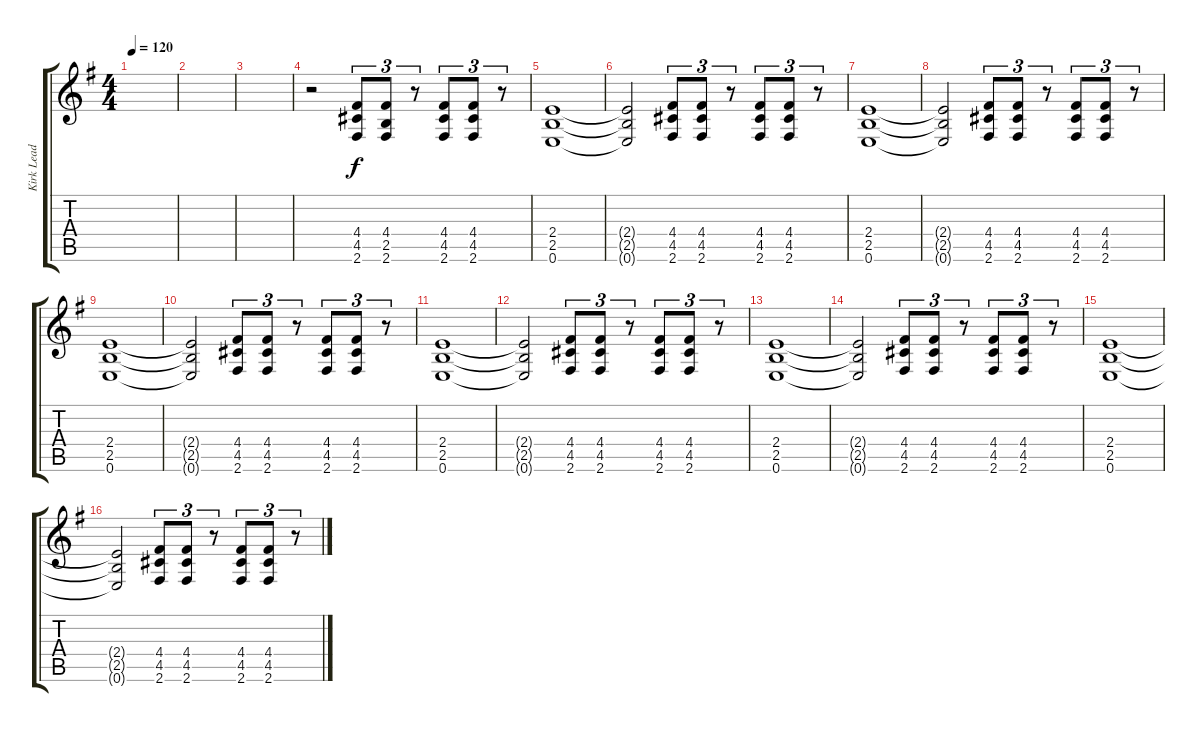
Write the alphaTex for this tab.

\track ("Kirk Lead" "Kirk Lead") {instrument distortionguitar}
\staff {score tabs}
\tuning (E4 B3 G3 D3 A2 E2) {hide}
\ts (4 4)
\tempo 120
\clef g2
\ks g
|
|
|
r.2 (4.4 4.5 2.6).8{tu (3 2)} (4.4 2.5 2.6).8{tu (3 2)} r.8{tu (3 2)} (4.4 4.5 2.6).8{tu (3 2)} (4.4 4.5 2.6).8{tu (3 2)} r.8{tu (3 2)} |
(2.4 2.5 0.6).1 |
(2.4{t} 2.5{t} 0.6{t}).2 (4.4 4.5 2.6).8{tu (3 2)} (4.4 4.5 2.6).8{tu (3 2)} r.8{tu (3 2)} (4.4 4.5 2.6).8{tu (3 2)} (4.4 4.5 2.6).8{tu (3 2)} r.8{tu (3 2)} |
(2.4 2.5 0.6).1 |
(2.4{t} 2.5{t} 0.6{t}).2 (4.4 4.5 2.6).8{tu (3 2)} (4.4 4.5 2.6).8{tu (3 2)} r.8{tu (3 2)} (4.4 4.5 2.6).8{tu (3 2)} (4.4 4.5 2.6).8{tu (3 2)} r.8{tu (3 2)} |
(2.4 2.5 0.6).1 |
(2.4{t} 2.5{t} 0.6{t}).2 (4.4 4.5 2.6).8{tu (3 2)} (4.4 4.5 2.6).8{tu (3 2)} r.8{tu (3 2)} (4.4 4.5 2.6).8{tu (3 2)} (4.4 4.5 2.6).8{tu (3 2)} r.8{tu (3 2)} |
(2.4 2.5 0.6).1 |
(2.4{t} 2.5{t} 0.6{t}).2 (4.4 4.5 2.6).8{tu (3 2)} (4.4 4.5 2.6).8{tu (3 2)} r.8{tu (3 2)} (4.4 4.5 2.6).8{tu (3 2)} (4.4 4.5 2.6).8{tu (3 2)} r.8{tu (3 2)} |
(2.4 2.5 0.6).1 |
(2.4{t} 2.5{t} 0.6{t}).2 (4.4 4.5 2.6).8{tu (3 2)} (4.4 4.5 2.6).8{tu (3 2)} r.8{tu (3 2)} (4.4 4.5 2.6).8{tu (3 2)} (4.4 4.5 2.6).8{tu (3 2)} r.8{tu (3 2)} |
(2.4 2.5 0.6).1 |
(2.4{t} 2.5{t} 0.6{t}).2 (4.4 4.5 2.6).8{tu (3 2)} (4.4 4.5 2.6).8{tu (3 2)} r.8{tu (3 2)} (4.4 4.5 2.6).8{tu (3 2)} (4.4 4.5 2.6).8{tu (3 2)} r.8{tu (3 2)}
